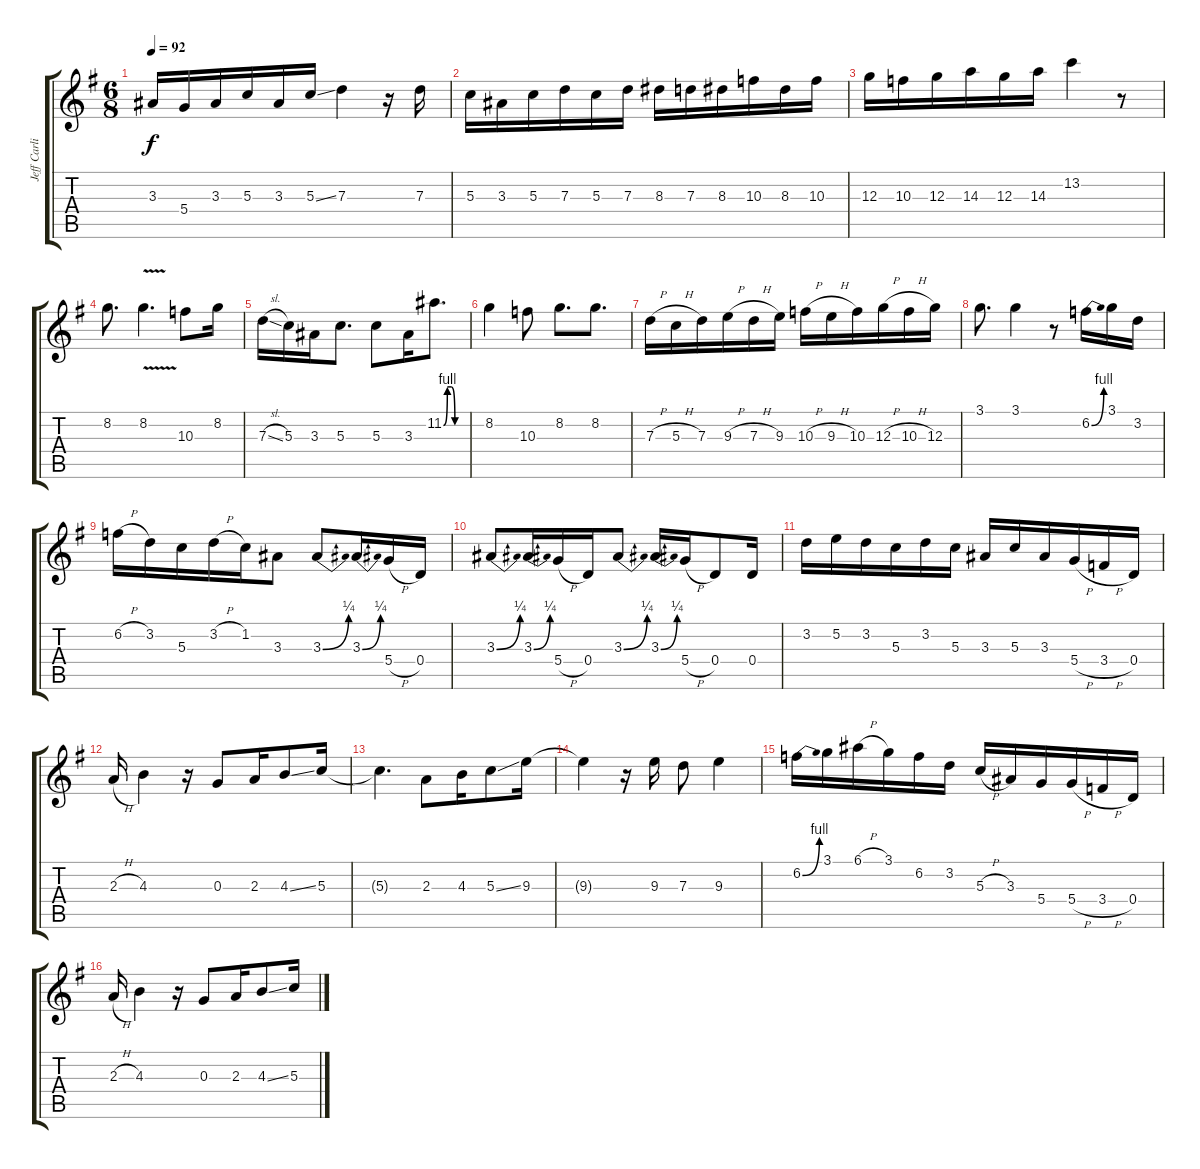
\track ("Jeff Carlisi Guitar" "Jeff Carli") {instrument overdrivenguitar}
\staff {score tabs}
\tuning (E4 B3 G3 D3 A2 E2) {hide}
\ts (6 8)
\tempo 92
\clef g2
\ks g
3.3.16{dy f} 5.4.16 3.3.16 5.3.16 3.3.16 5.3{ss}.16 7.3.4 r.16 7.3.16 |
5.3.16 3.3.16 5.3.16 7.3.16 5.3.16 7.3.16 8.3.16 7.3.16 8.3.16 10.3.16 8.3.16 10.3.16 |
12.3.16 10.3.16 12.3.16 14.3.16 12.3.16 14.3.16 13.2.4 r.8 |
8.2.8{d volume 16 instrument distortionguitar} 8.2{v}.4{d} 10.3.8 8.2.16 |
7.3{sl}.16 5.3.16 3.3.16 5.3.8{d} 5.3.8 3.3.16 11.2{be (custom 0 0 10 4 20 4 30 0 60 0)}.8{d} |
8.2.4 10.3.8 8.2.8{d} 8.2.8{d} |
7.3{h}.16 5.3{h}.16 7.3.16 9.3{h}.16 7.3{h}.16 9.3.16 10.3{h}.16 9.3{h}.16 10.3.16 12.3{h}.16 10.3{h}.16 12.3.16 |
3.1.8{d} 3.1.4 r.8 6.2{be (bend 0 0 60 4)}.16 3.1.16 3.2.16 |
6.2{h}.16 3.2.16 5.3.16 3.2{h}.16 1.2.16 3.3.8 3.3{be (bend 0 0 60 1)}.8 3.3{be (bend 0 0 60 1)}.16 5.4{h}.16 0.4.16 |
3.3{be (bend 0 0 60 1)}.8 3.3{be (bend 0 0 60 1)}.16 5.4{h}.16 0.4.16 3.3{be (bend 0 0 60 1)}.8 3.3{be (bend 0 0 60 1)}.16 5.4{h}.16 0.4.8 0.4.16 |
3.2.16{volume 16} 5.2.16 3.2.16 5.3.16 3.2.16 5.3.16 3.3.16 5.3.16 3.3.16 5.4{h}.16 3.4{h}.16 0.4.16 |
2.3{h}.16{volume 16 instrument distortionguitar} 4.3.4 r.16 0.3.8 2.3.16 4.3{ss}.8 5.3.16 |
5.3{t}.4{d} 2.3.8 4.3.16 5.3{ss}.8 9.3.16 |
9.3{t}.4 r.16 9.3.16 7.3.8 9.3.4 |
6.2{be (bend 0 0 60 4)}.16 3.1.16 6.1{h}.16 3.1.16 6.2.16 3.2.16 5.3{h}.16 3.3.16 5.4.16 5.4{h}.16 3.4{h}.16 0.4.16 |
2.3{h}.16 4.3.4 r.16 0.3.8 2.3.16 4.3{ss}.8 5.3.16
